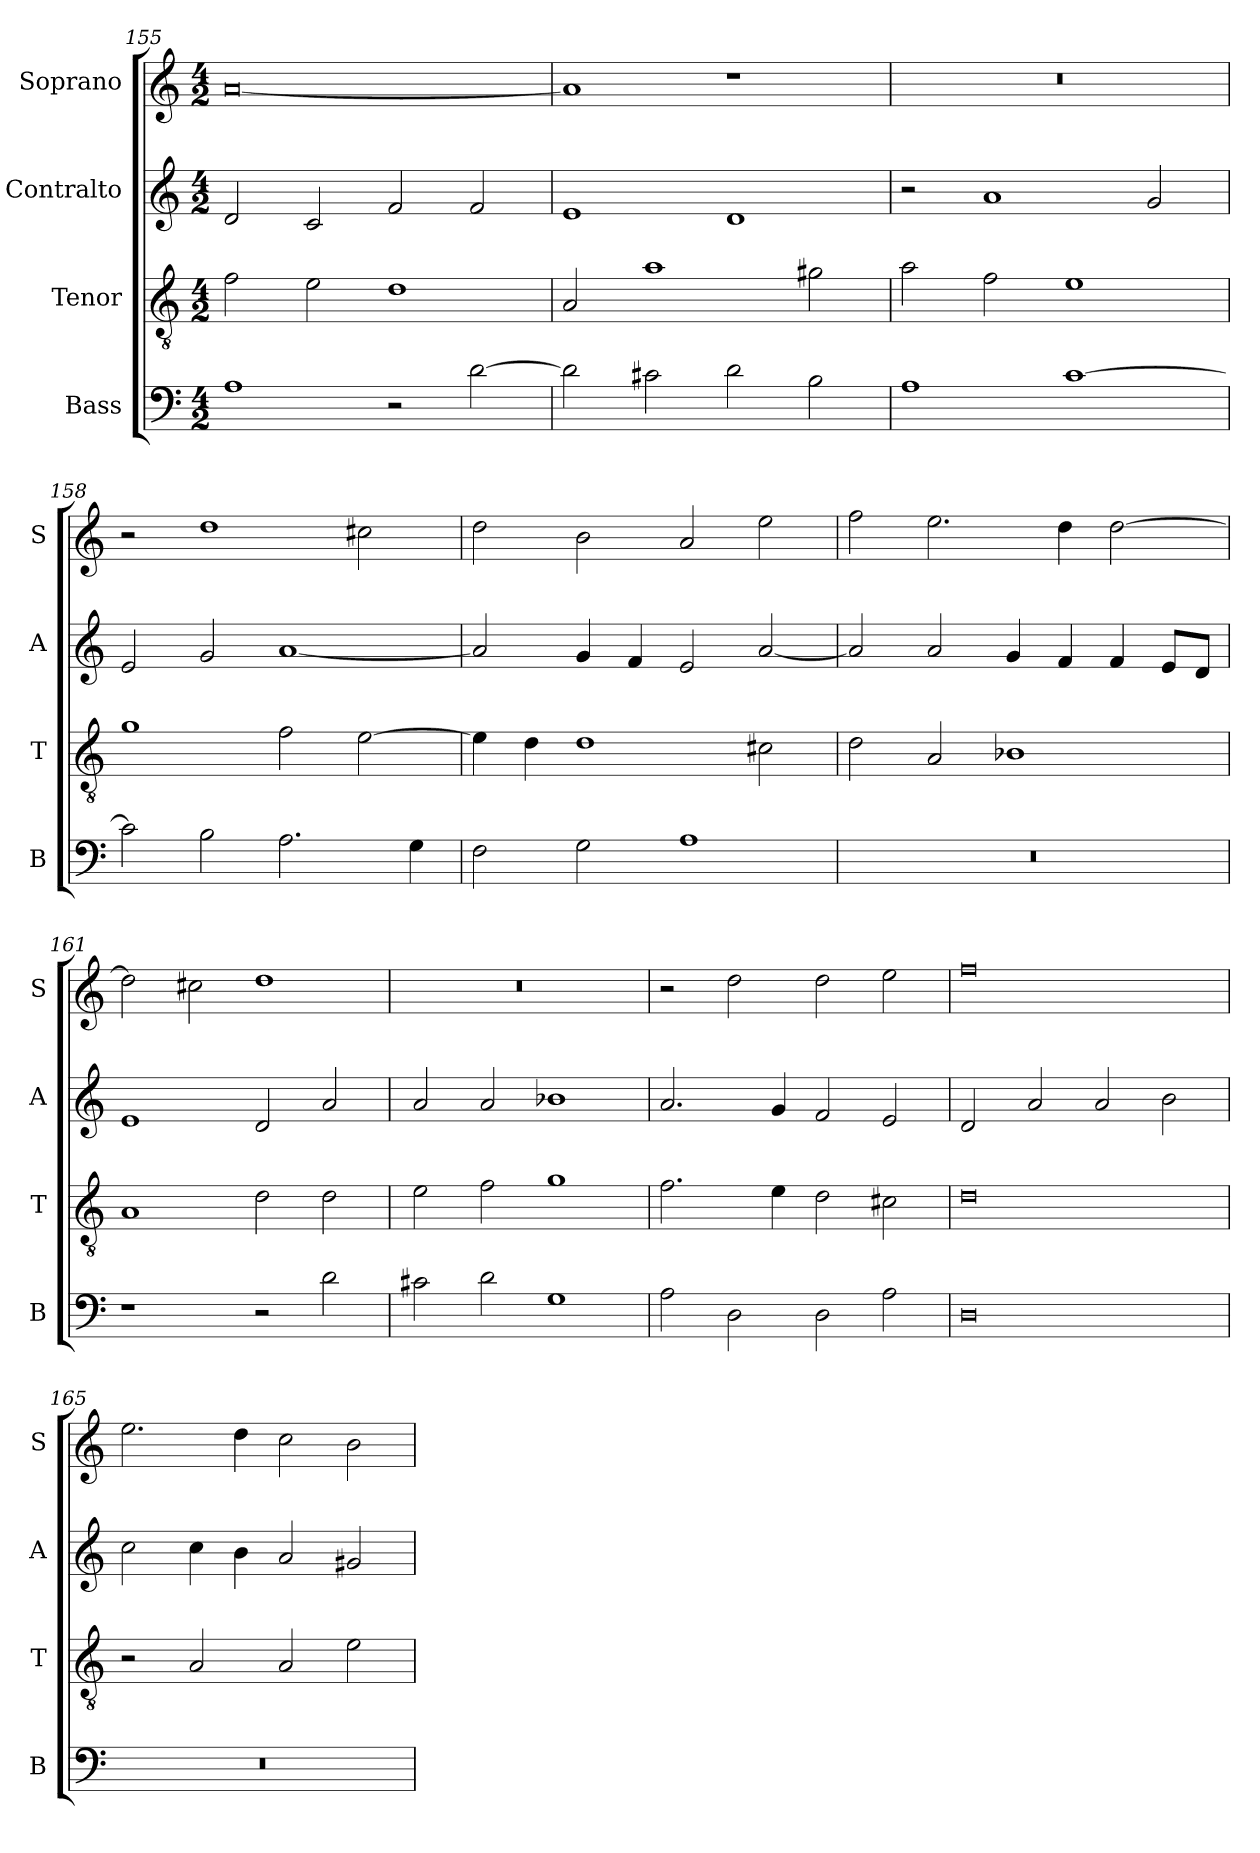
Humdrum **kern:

**kern	**kern	**kern	**kern
*part4	*part3	*part2	*part1
*staff4	*staff3	*staff2	*staff1
*I"Bass	*I"Tenor	*I"Contralto	*I"Soprano
*I'B	*I'T	*I'A	*I'S
*clefF4	*clefGv2	*clefG2	*clefG2
*k[]	*k[]	*k[]	*k[]
*D:dor	*D:dor	*D:dor	*D:dor
*M4/2	*M4/2	*M4/2	*M4/2
=155	=155	=155	=155
1A	2f	2d	[0a
.	2e	2c	.
2r	1d	2f	.
[2d	.	2f	.
=156	=156	=156	=156
2d]	2A	1e	1a]
2c#X	1a	.	.
2d	.	1d	1r
2B	2g#X	.	.
=157	=157	=157	=157
1A	2a	2r	0r
.	2f	1a	.
[1c	1e	.	.
.	.	2g	.
=158	=158	=158	=158
2c]	1g	2e	2r
2B	.	2g	1dd
2.A	2f	[1a	.
.	[2e	.	2cc#X
4G	.	.	.
=159	=159	=159	=159
2F	4e]	2a]	2dd
.	4d	.	.
2G	1d	4g	2b
.	.	4f	.
1A	.	2e	2a
.	2c#X	[2a	2ee
=160	=160	=160	=160
0r	2d	2a]	2ff
.	2A	2a	2.ee
.	1B-X	4g	.
.	.	4f	4dd
.	.	4f	[2dd
.	.	8e/L	.
.	.	8d/J	.
=161	=161	=161	=161
1r	1A	1e	2dd]
.	.	.	2cc#X
2r	2d	2d	1dd
2d	2d	2a	.
=162	=162	=162	=162
2c#X	2e	2a	0r
2d	2f	2a	.
1G	1g	1b-X	.
=163	=163	=163	=163
2A	2.f	2.a	2r
2D	.	.	2dd
.	4e	4g	.
2D	2d	2f	2dd
2A	2c#X	2e	2ee
=164	=164	=164	=164
0D	0d	2d	0ff
.	.	2a	.
.	.	2a	.
.	.	2b	.
=165	=165	=165	=165
0r	2r	2cc	2.ee
.	2A	4cc	.
.	.	4b	4dd
.	2A	2a	2cc
.	2e	2g#X	2b
=	=	=	=
*-	*-	*-	*-
